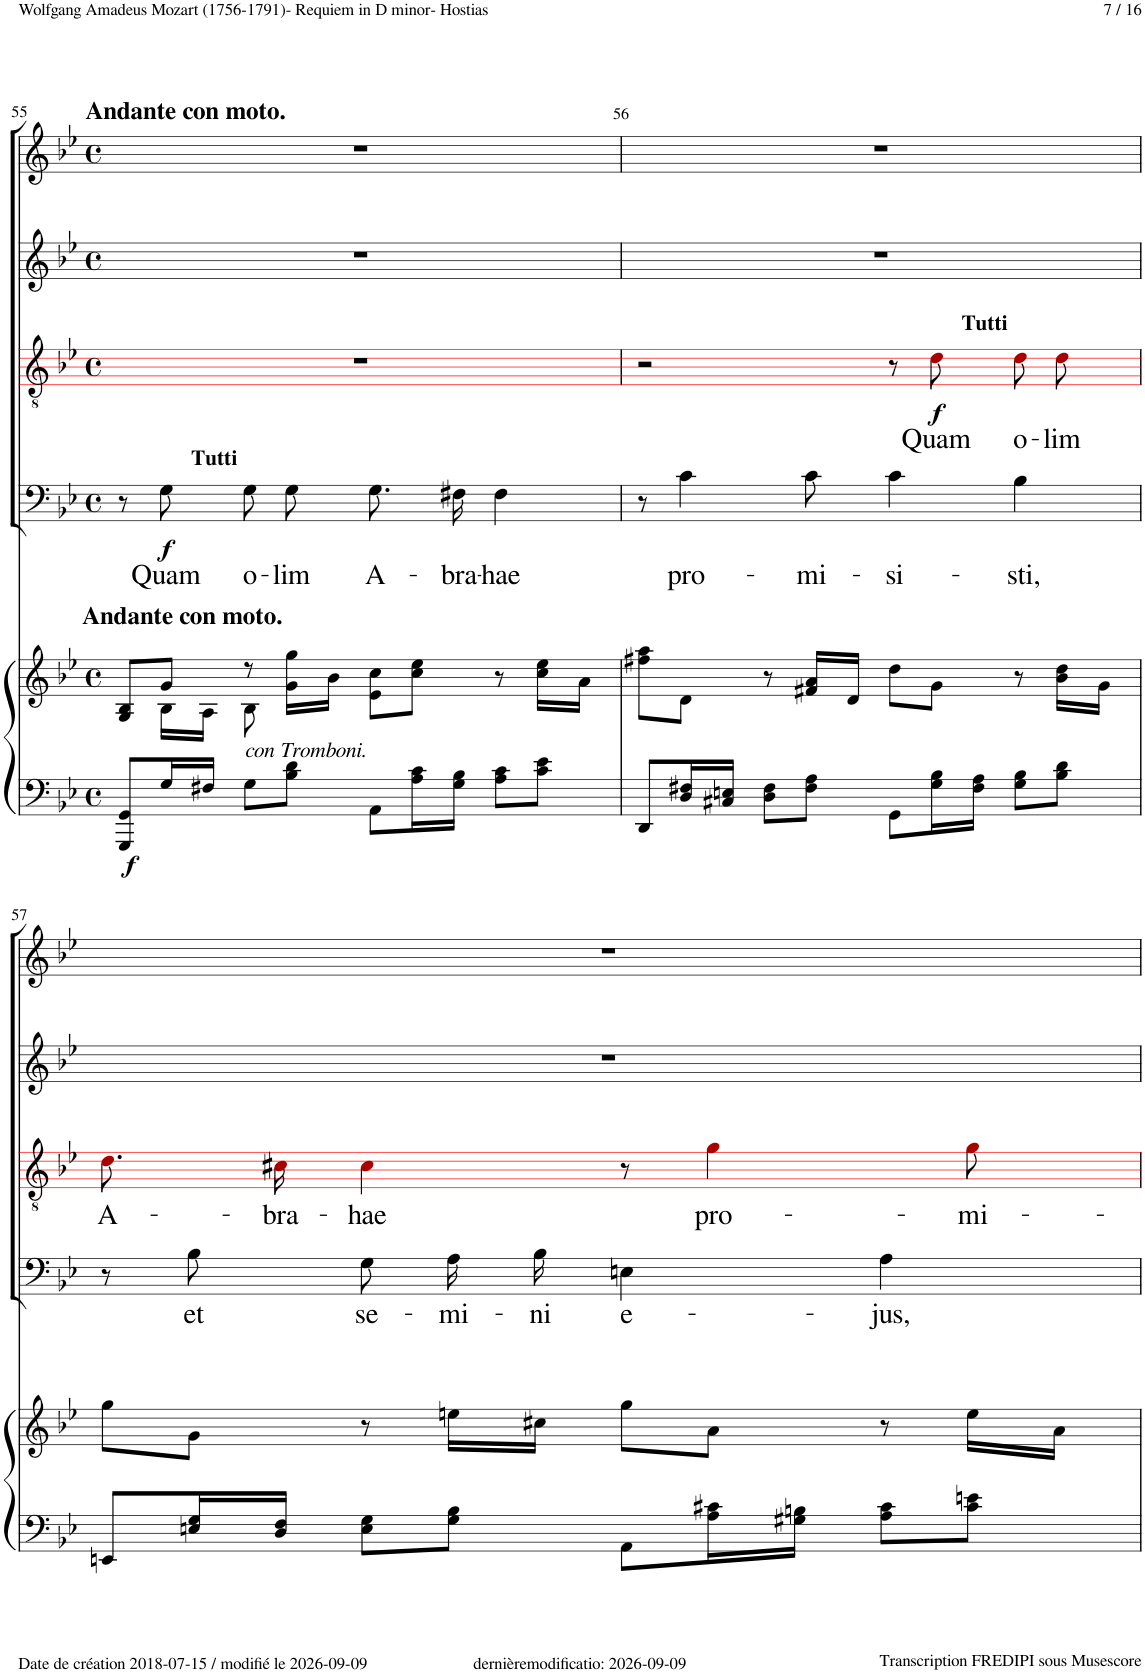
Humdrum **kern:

**kern	**kern	**dynam	**kern	**text	**dynam	**kern	**text	**dynam	**kern	**kern
*part5	*part5	*part5	*part4	*part4	*part4	*part3	*part3	*part3	*part2	*part1
*staff6	*staff5	*staff5/6	*staff4	*staff4	*staff4	*staff3	*staff3	*staff3	*staff2	*staff1
*I"Piano	*	*	*I"Bass	*	*	*I"Tenor	*	*	*I"Alto	*I"Soprano
*I'Pno	*	*	*	*	*	*	*	*	*	*
!!LO:PB:g=z
*clefF4	*clefG2	*	*clefF4	*	*	*clefGv2	*	*	*clefG2	*clefG2
*	*	*	*	*	*	*ITrd8c14	*	*	*	*
*k[b-e-]	*k[b-e-]	*	*k[b-e-]	*	*	*k[b-e-]	*	*	*k[b-e-]	*k[b-e-]
*M4/4	*M4/4	*	*M4/4	*	*	*M4/4	*	*	*M4/4	*M4/4
*met(c)	*met(c)	*	*met(c)	*	*	*met(c)	*	*	*met(c)	*met(c)
=55	=55	=55	=55	=55	=55	=55	=55	=55	=55	=55
*	*^	*	*	*	*	*	*	*	*	*
!	!	!	!	!	!	!	!	!	!	!	!LO:TX:a:B:t=Andante con moto.
!	!LO:TX:a:B:t=Andante con moto.	!	!	!	!	!	!	!	!	!	!
!	!	!	!LO:DY:b=2	!	!	!	!	!	!	!	!
8GGG/ 8GG/L	8G/ 8B-/L	8ryy	f	8r	.	.	1r	.	.	1r	1r
!	!	!	!	!LO:TX:a:B:t=Tutti	!	!	!	!	!	!	!
!	!	!	!	!	!LO:LY:b	!LO:DY:b	!	!	!	!	!
16G/L	8g/J	16B-\LL	.	8G!\	Quam	f	.	.	.	.	.
16F#X/JJ	.	16A\JJ	.	.	.	.	.	.	.	.	.
!	!LO:TX:b:i:t=con Tromboni.	!	!	!	!	!	!	!	!	!	!
!	!	!	!	!	!LO:LY:b	!	!	!	!	!	!
8G\L	8r	8B-\	.	8G!\L	o-	.	.	.	.	.	.
!	!	!	!	!	!LO:LY:b	!	!	!	!	!	!
8B-\ 8d\J	16g\ 16gg\LL	8ryy	.	8G!\J	-lim	.	.	.	.	.	.
.	16b-\JJ	.	.	.	.	.	.	.	.	.	.
!	!	!	!	!	!LO:LY:b	!	!	!	!	!	!
8AA\L	8e-\ 8cc\L	2ryy	.	8.G!\L	A-	.	.	.	.	.	.
16A\ 16c\L	8cc\ 8ee-\J	.	.	.	.	.	.	.	.	.	.
!	!	!	!	!	!LO:LY:b	!	!	!	!	!	!
16G\ 16B-\JJ	.	.	.	16F#X!\Jk	-bra-	.	.	.	.	.	.
!	!	!	!	!	!LO:LY:b	!	!	!	!	!	!
8A\ 8c\L	8r	.	.	4F#!\	-hae	.	.	.	.	.	.
8c\ 8e-\J	16cc\ 16ee-\LL	.	.	.	.	.	.	.	.	.	.
.	16a\JJ	.	.	.	.	.	.	.	.	.	.
*	*v	*v	*	*	*	*	*	*	*	*	*
=56	=56	=56	=56	=56	=56	=56	=56	=56	=56	=56
8DD/L	8ff#X\ 8aa\L	.	8r	.	.	2r	.	.	1r	1r
!	!	!	!	!LO:LY:b	!	!	!	!	!	!
16D/ 16F#X/L	8d\J	.	4c!\	pro-	.	.	.	.	.	.
16C#X/ 16En/JJ	.	.	.	.	.	.	.	.	.	.
8D\ 8F#\L	8r	.	.	.	.	.	.	.	.	.
!	!	!	!	!LO:LY:b	!	!	!	!	!	!
8F#\ 8A\J	16f#X/ 16a/LL	.	8c!\	-mi-	.	.	.	.	.	.
.	16d/JJ	.	.	.	.	.	.	.	.	.
!	!	!	!	!LO:LY:b	!	!	!	!	!	!
8GG\L	8dd\L	.	4c!\	-si-	.	8r	.	.	.	.
!	!	!	!	!	!	!LO:TX:a:B:t=Tutti	!	!	!	!
!	!	!	!	!	!	!	!LO:LY:b	!LO:DY:b	!	!
16G\ 16B-\L	8g\J	.	.	.	.	8d!i\	Quam	f	.	.
16F#\ 16A\JJ	.	.	.	.	.	.	.	.	.	.
!	!	!	!	!LO:LY:b	!	!	!LO:LY:b	!	!	!
8G\ 8B-\L	8r	.	4B-!\	-sti,	.	8d!i\L	o-	.	.	.
!	!	!	!	!	!	!	!LO:LY:b	!	!	!
8B-\ 8d\J	16b-\ 16dd\LL	.	.	.	.	8d!i\J	-lim	.	.	.
.	16g\JJ	.	.	.	.	.	.	.	.	.
!!LO:LB:g=z
=57	=57	=57	=57	=57	=57	=57	=57	=57	=57	=57
!	!	!	!	!	!	!	!LO:LY:b	!	!	!
8EEn/L	8gg\L	.	8r	.	.	8.d!i\L	A-	.	1r	1r
!	!	!	!	!LO:LY:b	!	!	!	!	!	!
16En/ 16G/L	8g\J	.	8B-!\	et	.	.	.	.	.	.
!	!	!	!	!	!	!	!LO:LY:b	!	!	!
16D/ 16F/JJ	.	.	.	.	.	16c#X!i\Jk	-bra-	.	.	.
!	!	!	!	!LO:LY:b	!	!	!LO:LY:b	!	!	!
8E\ 8G\L	8r	.	8G!\L	se-	.	4c#!i\	-hae	.	.	.
!	!	!	!	!LO:LY:b	!	!	!	!	!	!
8G\ 8B-\J	16een\LL	.	16A!\L	-mi-	.	.	.	.	.	.
!	!	!	!	!LO:LY:b	!	!	!	!	!	!
.	16cc#X\JJ	.	16B-!\JJ	-ni	.	.	.	.	.	.
!	!	!	!	!LO:LY:b	!	!	!	!	!	!
8AA\L	8gg\L	.	4En!\	e-	.	8r	.	.	.	.
!	!	!	!	!	!	!	!LO:LY:b	!	!	!
16A\ 16c#X\L	8a\J	.	.	.	.	4g!i\	pro-	.	.	.
16G#X\ 16Bn\JJ	.	.	.	.	.	.	.	.	.	.
!	!	!	!	!LO:LY:b	!	!	!	!	!	!
8A\ 8c#\L	8r	.	4A!\	-jus,	.	.	.	.	.	.
!	!	!	!	!	!	!	!LO:LY:b	!	!	!
8c#\ 8en\J	16ee\LL	.	.	.	.	8g!i\	-mi-	.	.	.
.	16a\JJ	.	.	.	.	.	.	.	.	.
=	=	=	=	=	=	=	=	=	=	=
*-	*-	*-	*-	*-	*-	*-	*-	*-	*-	*-
